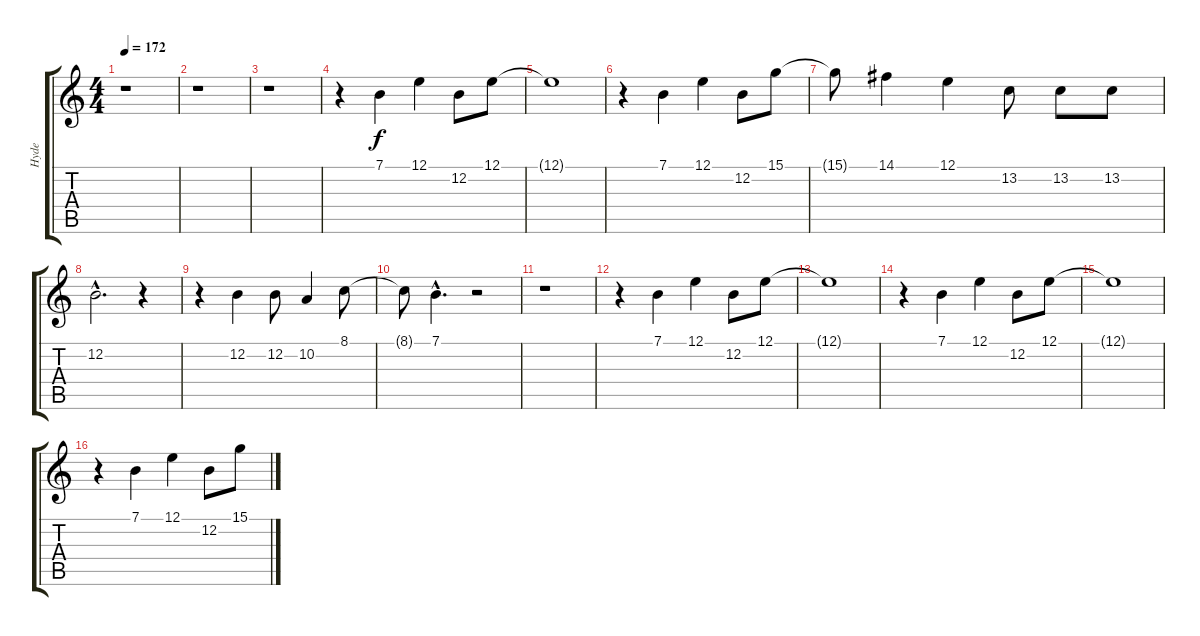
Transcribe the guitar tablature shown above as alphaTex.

\track ("Hyde" "Hyde") {instrument lead1square}
\staff {score tabs}
\tuning (E4 B3 G3 D3 A2 E2) {hide}
\ts (4 4)
\tempo 172
\clef g2
\ks c
r.1{dy f} |
r.1 |
r.1 |
r.4 7.1.4 12.1.4 12.2.8 12.1.8 |
12.1{t}.1 |
r.4 7.1.4 12.1.4 12.2.8 15.1.8 |
15.1{t}.8 14.1.4 12.1.4 13.2.8 13.2.8 13.2.8 |
12.2{hac}.2{d} r.4 |
r.4 12.2.4 12.2.8 10.2.4 8.1.8 |
8.1{t}.8 7.1{hac}.4{d} r.2 |
r.1 |
r.4 7.1.4 12.1.4 12.2.8 12.1.8 |
12.1{t}.1 |
r.4 7.1.4 12.1.4 12.2.8 12.1.8 |
12.1{t}.1 |
r.4 7.1.4 12.1.4 12.2.8 15.1.8
